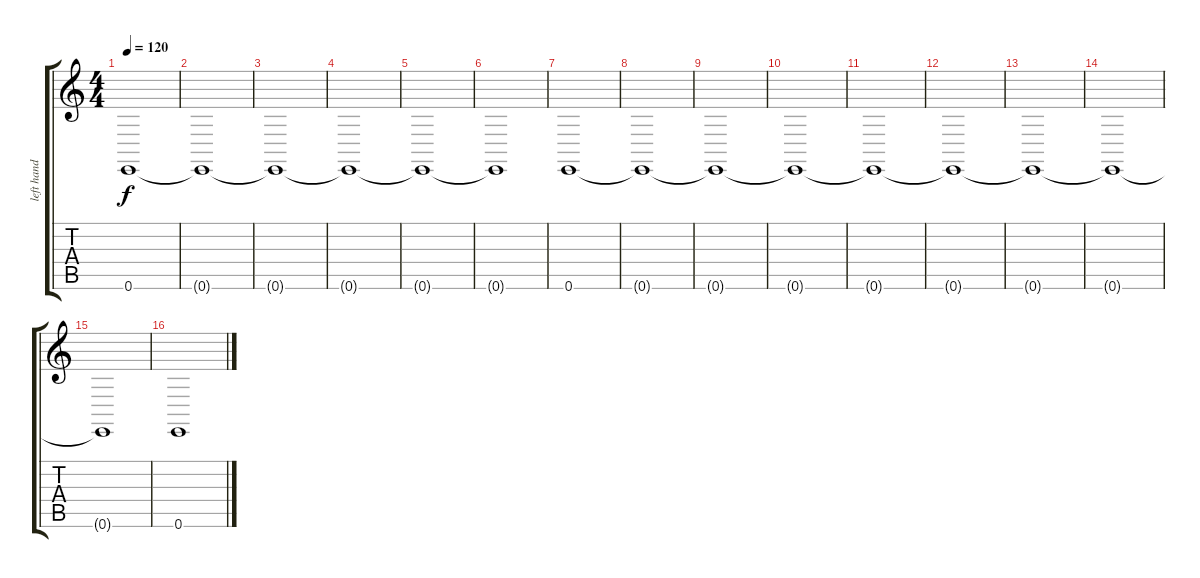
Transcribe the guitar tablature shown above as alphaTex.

\track ("left hand " "left hand ") {instrument lead2sawtooth}
\staff {score tabs}
\tuning (E4 B3 G3 D3 A2 E2) {hide}
\ts (4 4)
\tempo 120
\clef g2
\ks c
0.6{t}.1{dy f} |
0.6{t}.1 |
0.6{t}.1 |
0.6{t}.1 |
0.6{t}.1 |
0.6{t}.1 |
0.6.1 |
0.6{t}.1 |
0.6{t}.1 |
0.6{t}.1 |
0.6{t}.1 |
0.6{t}.1 |
0.6{t}.1 |
0.6{t}.1 |
0.6{t}.1 |
0.6.1
